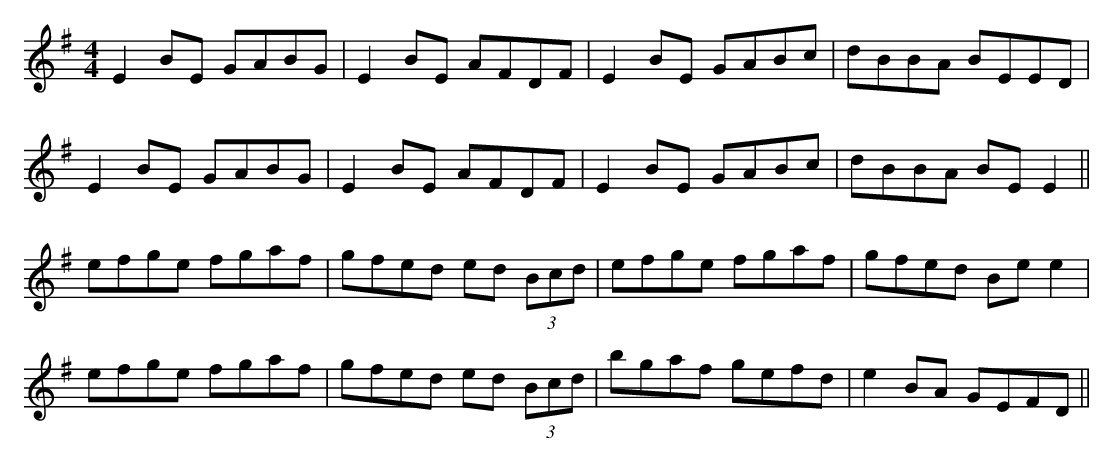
X:1
M:4/4
K:Emin
E2BE GABG|E2BE AFDF|E2BE GABc|dBBA BEED|
E2BE GABG|E2BE AFDF|E2BE GABc|dBBA BEE2||
efge fgaf|gfed ed (3Bcd|efge fgaf|gfed Bee2|
efge fgaf|gfed ed (3Bcd|bgaf gefd|e2BA GEFD||
